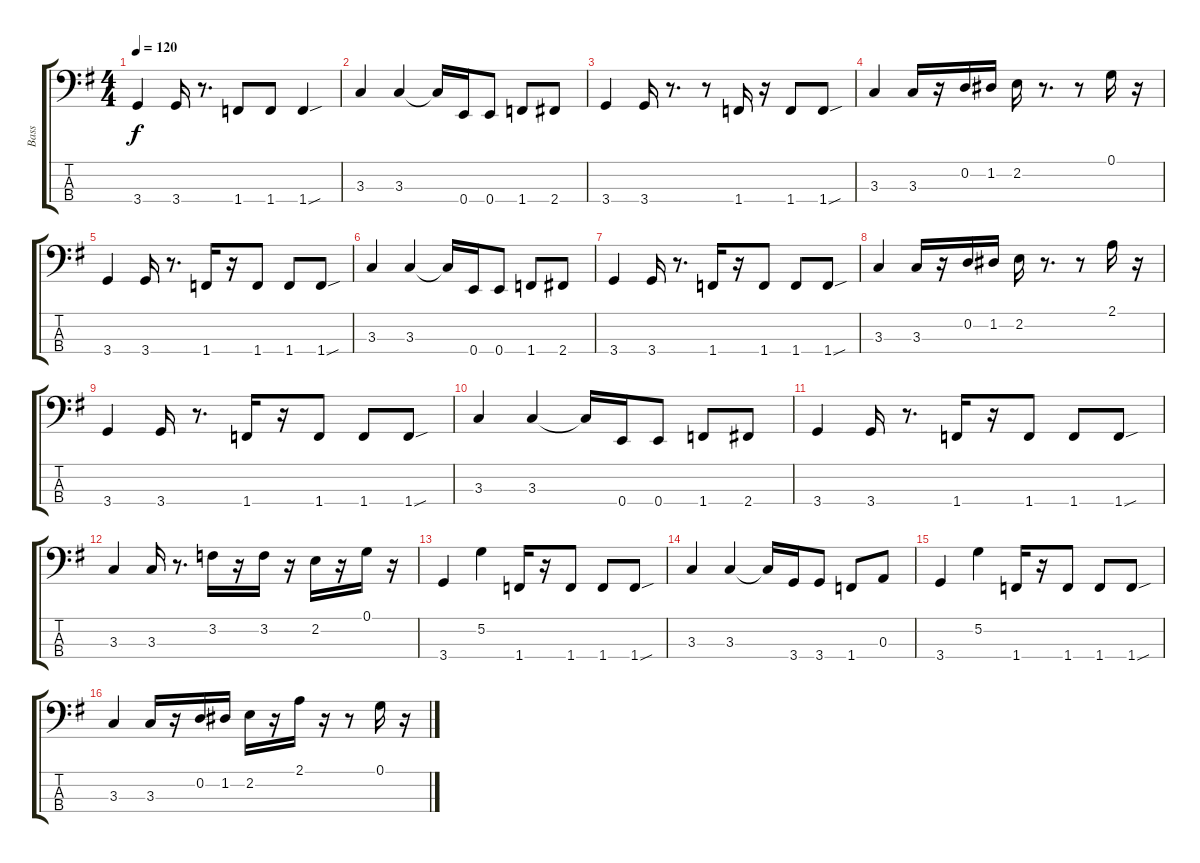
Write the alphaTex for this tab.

\track ("Bass" "Bass") {instrument synthbass1}
\staff {score tabs}
\tuning (G2 D2 A1 E1) {hide}
\ts (4 4)
\tempo 120
\clef f4
\ks g
3.4.4{dy f} 3.4.16 r.8{d} 1.4.8 1.4.8 1.4{sou}.4 |
3.3.4 3.3.4 3.3{t}.16 0.4.16 0.4.8 1.4.8 2.4.8 |
3.4.4 3.4.16 r.8{d} r.8 1.4.16 r.16 1.4.8 1.4{sou}.8 |
3.3.4 3.3.16 r.16 0.2.16 1.2.16 2.2.16 r.8{d} r.8 0.1.16 r.16 |
3.4.4 3.4.16 r.8{d} 1.4.16 r.16 1.4.8 1.4.8 1.4{sou}.8 |
3.3.4 3.3.4 3.3{t}.16 0.4.16 0.4.8 1.4.8 2.4.8 |
3.4.4 3.4.16 r.8{d} 1.4.16 r.16 1.4.8 1.4.8 1.4{sou}.8 |
3.3.4 3.3.16 r.16 0.2.16 1.2.16 2.2.16 r.8{d} r.8 2.1.16 r.16 |
3.4.4 3.4.16 r.8{d} 1.4.16 r.16 1.4.8 1.4.8 1.4{sou}.8 |
3.3.4 3.3.4 3.3{t}.16 0.4.16 0.4.8 1.4.8 2.4.8 |
3.4.4 3.4.16 r.8{d} 1.4.16 r.16 1.4.8 1.4.8 1.4{sou}.8 |
3.3.4 3.3.16 r.8{d} 3.2.16 r.16 3.2.16 r.16 2.2.16 r.16 0.1.16 r.16 |
3.4.4 5.2.4 1.4.16 r.16 1.4.8 1.4.8 1.4{sou}.8 |
3.3.4 3.3.4 3.3{t}.16 3.4.16 3.4.8 1.4.8 0.3.8 |
3.4.4 5.2.4 1.4.16 r.16 1.4.8 1.4.8 1.4{sou}.8 |
3.3.4 3.3.16 r.16 0.2.16 1.2.16 2.2.16 r.16 2.1.16 r.16 r.8 0.1.16 r.16
